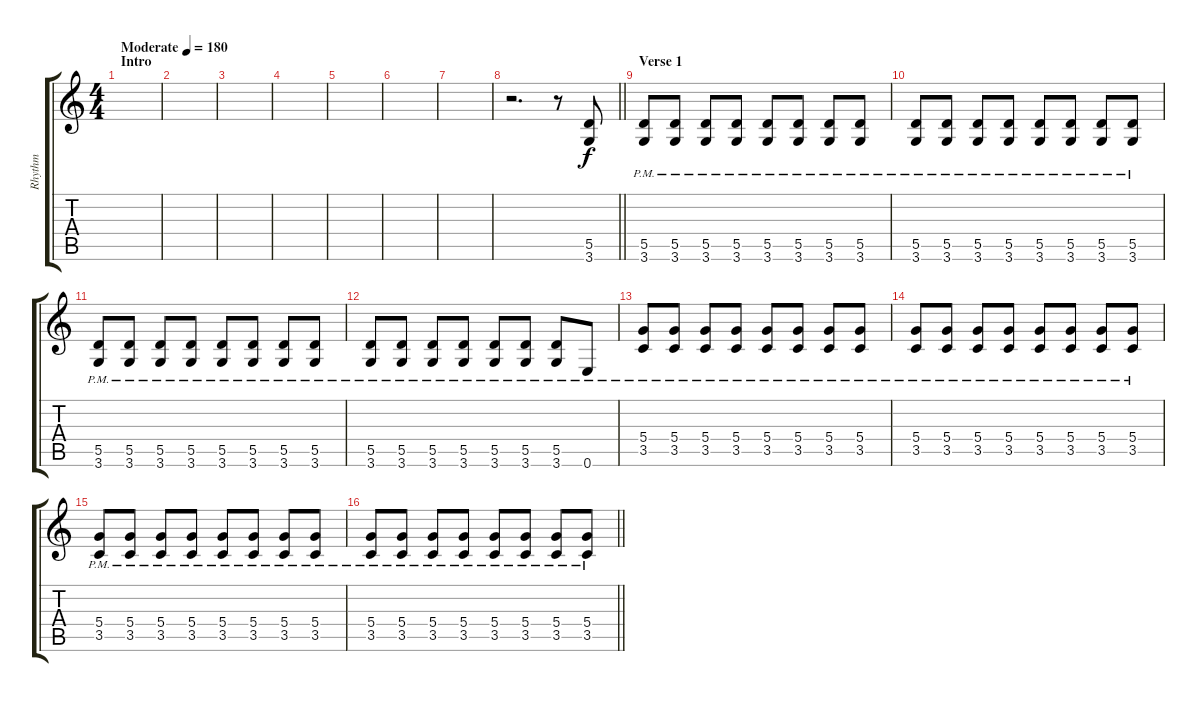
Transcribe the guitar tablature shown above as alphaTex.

\track ("Rhythm" "Rhythm") {instrument distortionguitar}
\staff {score tabs}
\tuning (E4 B3 G3 D3 A2 E2) {hide}
\ts (4 4)
\section ("" "Intro")
\tempo (180 "Moderate")
\clef g2
\ks c
|
|
|
|
|
|
|
\barLineRight lightlight
r.2{d} r.8 (5.5 3.6).8 |
\section ("" "Verse 1")
(5.5{pm} 3.6{pm}).8 (5.5{pm} 3.6{pm}).8 (5.5{pm} 3.6{pm}).8 (5.5{pm} 3.6{pm}).8 (5.5{pm} 3.6{pm}).8 (5.5{pm} 3.6{pm}).8 (5.5{pm} 3.6{pm}).8 (5.5{pm} 3.6{pm}).8 |
(5.5{pm} 3.6{pm}).8 (5.5{pm} 3.6{pm}).8 (5.5{pm} 3.6{pm}).8 (5.5{pm} 3.6{pm}).8 (5.5{pm} 3.6{pm}).8 (5.5{pm} 3.6{pm}).8 (5.5{pm} 3.6{pm}).8 (5.5{pm} 3.6{pm}).8 |
(5.5{pm} 3.6{pm}).8 (5.5{pm} 3.6{pm}).8 (5.5{pm} 3.6{pm}).8 (5.5{pm} 3.6{pm}).8 (5.5{pm} 3.6{pm}).8 (5.5{pm} 3.6{pm}).8 (5.5{pm} 3.6{pm}).8 (5.5{pm} 3.6{pm}).8 |
(5.5{pm} 3.6{pm}).8 (5.5{pm} 3.6{pm}).8 (5.5{pm} 3.6{pm}).8 (5.5{pm} 3.6{pm}).8 (5.5{pm} 3.6{pm}).8 (5.5{pm} 3.6{pm}).8 (5.5{pm} 3.6{pm}).8 0.6{pm}.8 |
(5.4{pm} 3.5{pm}).8 (5.4{pm} 3.5{pm}).8 (5.4{pm} 3.5{pm}).8 (5.4{pm} 3.5{pm}).8 (5.4{pm} 3.5{pm}).8 (5.4{pm} 3.5{pm}).8 (5.4{pm} 3.5{pm}).8 (5.4{pm} 3.5{pm}).8 |
(5.4{pm} 3.5{pm}).8 (5.4{pm} 3.5{pm}).8 (5.4{pm} 3.5{pm}).8 (5.4{pm} 3.5{pm}).8 (5.4{pm} 3.5{pm}).8 (5.4{pm} 3.5{pm}).8 (5.4{pm} 3.5{pm}).8 (5.4{pm} 3.5{pm}).8 |
(5.4{pm} 3.5{pm}).8 (5.4{pm} 3.5{pm}).8 (5.4{pm} 3.5{pm}).8 (5.4{pm} 3.5{pm}).8 (5.4{pm} 3.5{pm}).8 (5.4{pm} 3.5{pm}).8 (5.4{pm} 3.5{pm}).8 (5.4{pm} 3.5{pm}).8 |
\barLineRight lightlight
(5.4{pm} 3.5{pm}).8 (5.4{pm} 3.5{pm}).8 (5.4{pm} 3.5{pm}).8 (5.4{pm} 3.5{pm}).8 (5.4{pm} 3.5{pm}).8 (5.4{pm} 3.5{pm}).8 (5.4{pm} 3.5{pm}).8 (5.4{pm} 3.5{pm}).8
